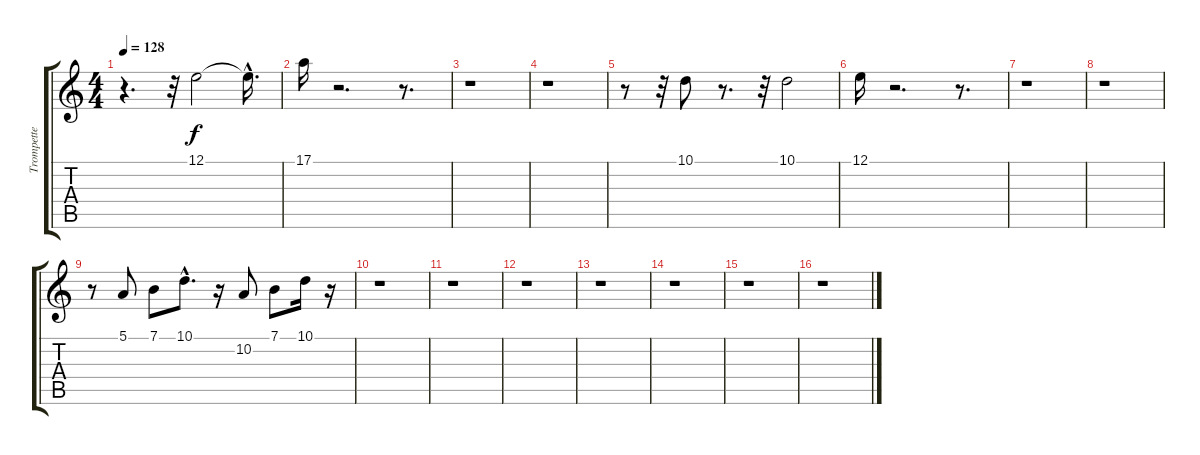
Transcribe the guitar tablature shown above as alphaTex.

\track ("Trompette" "Trompette") {instrument trumpet}
\staff {score tabs}
\tuning (E4 B3 G3 D3 A2 E2) {hide}
\ts (4 4)
\tempo 128
\clef g2
\ks c
r.4{d dy f} r.32 12.1.2 12.1{hac t}.16{d} |
17.1.16 r.2{d} r.8{d} |
r.1 |
r.1 |
r.8 r.32 10.1.8 r.8{d} r.32 10.1.2 |
12.1.16 r.2{d} r.8{d} |
r.1 |
r.1 |
r.8 5.1.8 7.1.8 10.1{hac}.8{d} r.16 10.2.8 7.1.8 10.1.16 r.16 |
r.1 |
r.1 |
r.1 |
r.1 |
r.1 |
r.1 |
r.1
